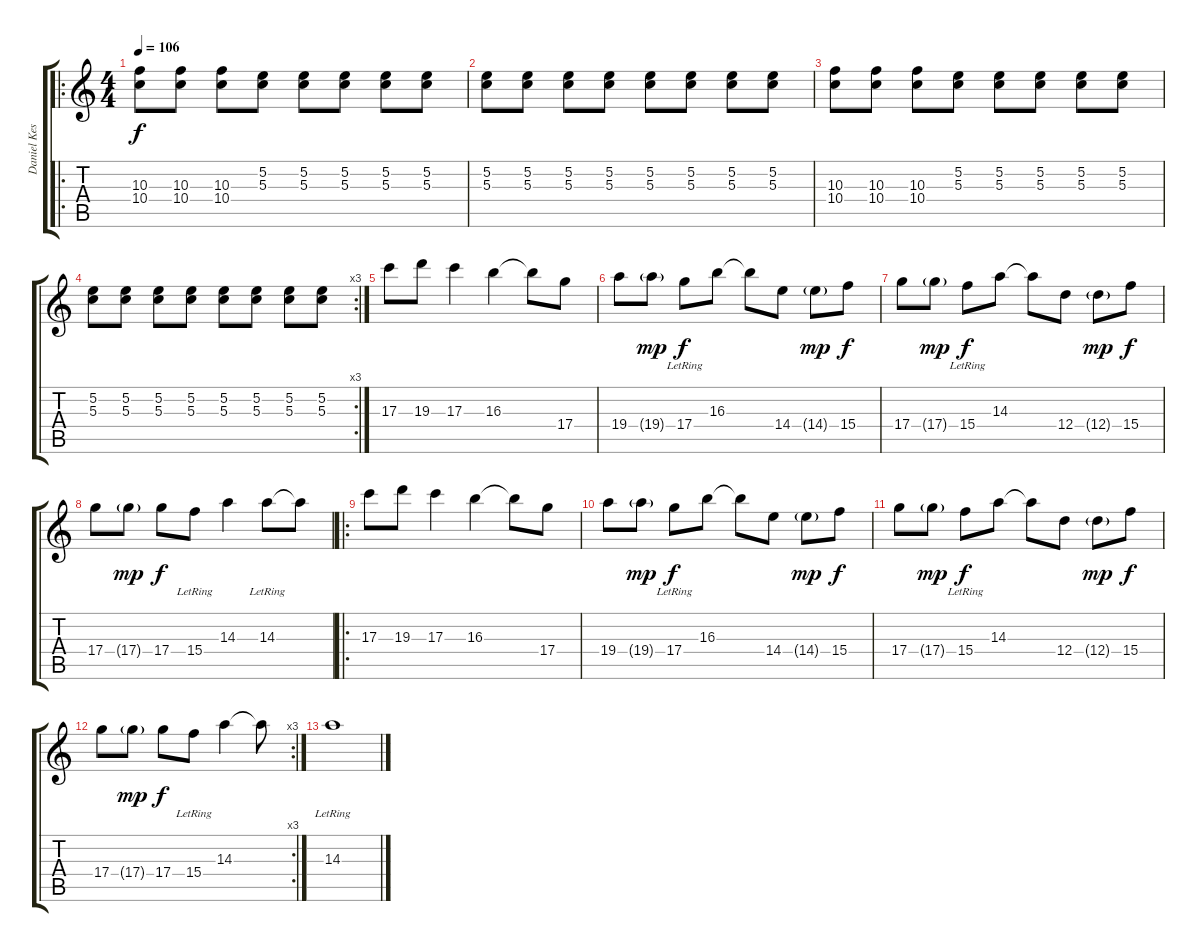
\track ("Daniel Kessler (Guitar 1)" "Daniel Kes") {instrument overdrivenguitar}
\staff {score tabs}
\tuning (E4 B3 G3 D3 A2 E2) {hide}
\ro
\ts (4 4)
\tempo 106
\clef g2
\ks c
(10.3 10.4).8{dy f} (10.3 10.4).8 (10.3 10.4).8 (5.2 5.3).8 (5.2 5.3).8 (5.2 5.3).8 (5.2 5.3).8 (5.2 5.3).8 |
(5.2 5.3).8 (5.2 5.3).8 (5.2 5.3).8 (5.2 5.3).8 (5.2 5.3).8 (5.2 5.3).8 (5.2 5.3).8 (5.2 5.3).8 |
(10.3 10.4).8 (10.3 10.4).8 (10.3 10.4).8 (5.2 5.3).8 (5.2 5.3).8 (5.2 5.3).8 (5.2 5.3).8 (5.2 5.3).8 |
\rc 3
(5.2 5.3).8 (5.2 5.3).8 (5.2 5.3).8 (5.2 5.3).8 (5.2 5.3).8 (5.2 5.3).8 (5.2 5.3).8 (5.2 5.3).8 |
17.3.8 19.3.8 17.3.4 16.3.4 16.3{t}.8 17.4.8 |
19.4.8 19.4{g}.8{dy mp} 17.4{lr}.8{dy f} 16.3.8 16.3{t}.8 14.4.8 14.4{g}.8{dy mp} 15.4.8{dy f} |
17.4.8 17.4{g}.8{dy mp} 15.4{lr}.8{dy f} 14.3.8 14.3{t}.8 12.4.8 12.4{g}.8{dy mp} 15.4.8{dy f} |
17.4.8 17.4{g}.8{dy mp} 17.4.8{dy f} 15.4{lr}.8 14.3.4 14.3{lr}.8 14.3{t}.8 |
\ro
17.3.8 19.3.8 17.3.4 16.3.4 16.3{t}.8 17.4.8 |
19.4.8 19.4{g}.8{dy mp} 17.4{lr}.8{dy f} 16.3.8 16.3{t}.8 14.4.8 14.4{g}.8{dy mp} 15.4.8{dy f} |
17.4.8 17.4{g}.8{dy mp} 15.4{lr}.8{dy f} 14.3.8 14.3{t}.8 12.4.8 12.4{g}.8{dy mp} 15.4.8{dy f} |
\rc 3
17.4.8 17.4{g}.8{dy mp} 17.4.8{dy f} 15.4{lr}.8 14.3.4 14.3{t}.8 |
14.3{lr}.1
